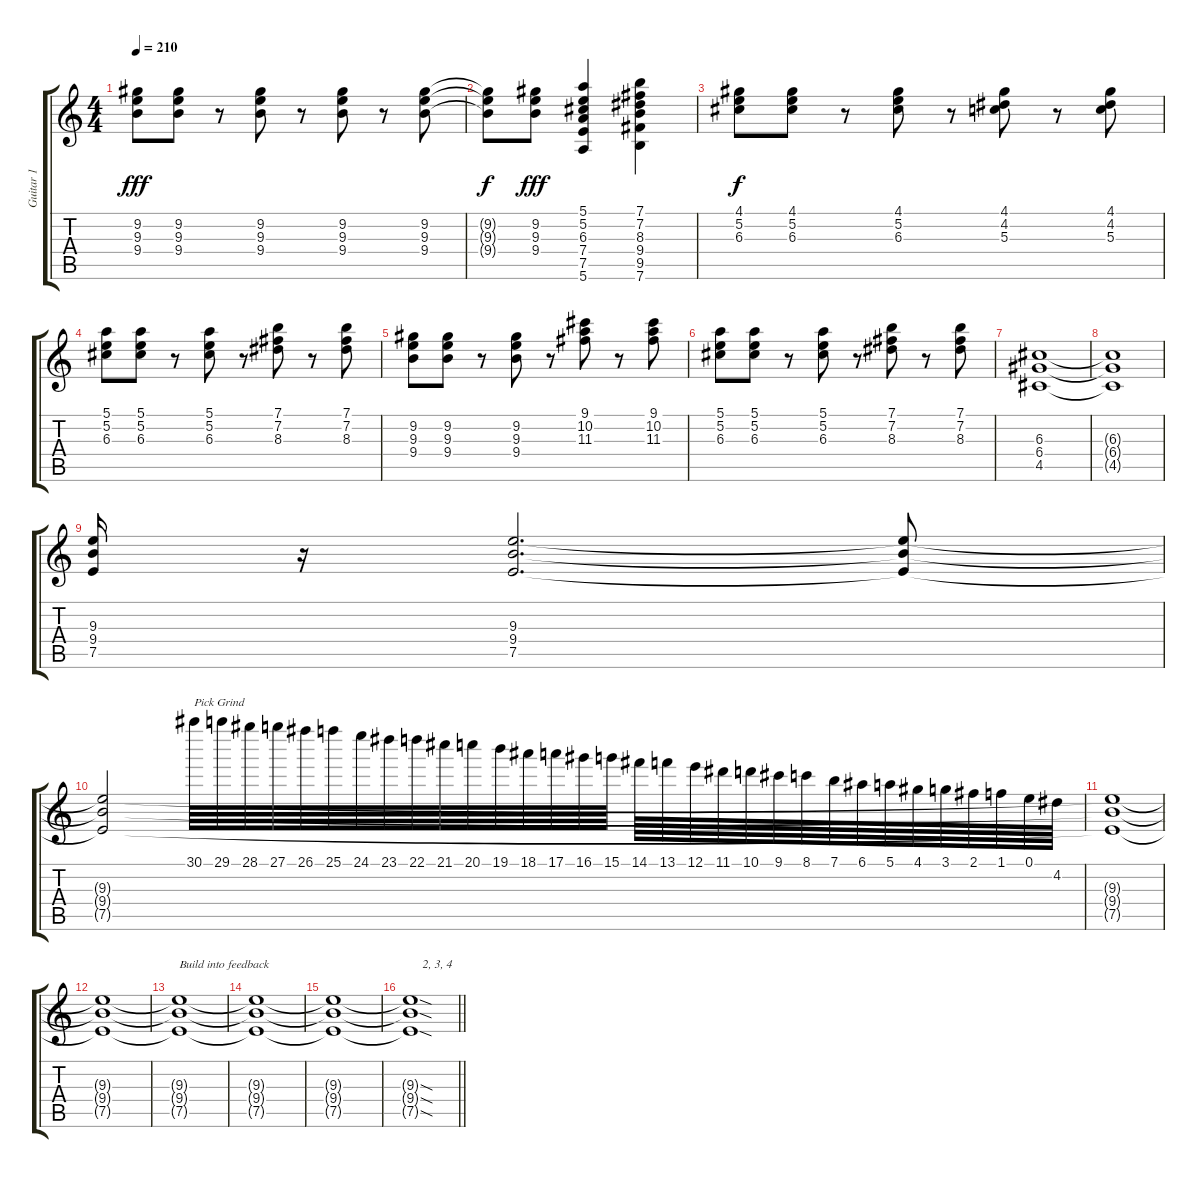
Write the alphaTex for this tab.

\track ("Guitar 1" "Guitar 1") {instrument acousticguitarnylon}
\staff {score tabs}
\tuning (E4 B3 G3 D3 A2 E2) {hide}
\ts (4 4)
\tempo 210
\clef g2
\ks c
(9.2 9.3 9.4).8{dy fff} (9.2 9.3 9.4).8 r.8 (9.2 9.3 9.4).8 r.8 (9.2 9.3 9.4).8 r.8 (9.2 9.3 9.4).8 |
(9.2{t} 9.3{t} 9.4{t}).8{dy f} (9.2 9.3 9.4).8{dy fff} (5.1 5.2 6.3 7.4 7.5 5.6).4 (7.1 7.2 8.3 9.4 9.5 7.6).4 |
(4.1 5.2 6.3).8{dy f} (4.1 5.2 6.3).8 r.8 (4.1 5.2 6.3).8 r.8 (4.1 4.2 5.3).8 r.8 (4.1 4.2 5.3).8 |
(5.1 5.2 6.3).8 (5.1 5.2 6.3).8 r.8 (5.1 5.2 6.3).8 r.8 (7.1 7.2 8.3).8 r.8 (7.1 7.2 8.3).8 |
(9.2 9.3 9.4).8 (9.2 9.3 9.4).8 r.8 (9.2 9.3 9.4).8 r.8 (9.1 10.2 11.3).8 r.8 (9.1 10.2 11.3).8 |
(5.1 5.2 6.3).8 (5.1 5.2 6.3).8 r.8 (5.1 5.2 6.3).8 r.8 (7.1 7.2 8.3).8 r.8 (7.1 7.2 8.3).8 |
(6.3 6.4 4.5).1{volume 10 instrument overdrivenguitar} |
(6.3{t} 6.4{t} 4.5{t}).1 |
(9.3 9.4 7.5).16 r.16 (9.3 9.4 7.5).2{d} (9.3{t} 9.4{t} 7.5{t}).8 |
(9.3{t} 9.4{t} 7.5{t}).2 30.1.64{txt "Pick Grind"} 29.1.64 28.1.64 27.1.64 26.1.64 25.1.64 24.1.64 23.1.64 22.1.64 21.1.64 20.1.64 19.1.64 18.1.64 17.1.64 16.1.64 15.1.64 14.1.64 13.1.64 12.1.64 11.1.64 10.1.64 9.1.64 8.1.64 7.1.64 6.1.64 5.1.64 4.1.64 3.1.64 2.1.64 1.1.64 0.1.64 4.2.64 |
(9.3{t} 9.4{t} 7.5{t}).1{volume 5} |
(9.3{t} 9.4{t} 7.5{t}).1 |
(9.3{t} 9.4{t} 7.5{t}).1{txt "Build into feedback"} |
(9.3{t} 9.4{t} 7.5{t}).1 |
(9.3{t} 9.4{t} 7.5{t}).1 |
\barLineRight lightlight
(9.3{sod t} 9.4{sod t} 7.5{sod t}).1{txt "    2, 3, 4"}
